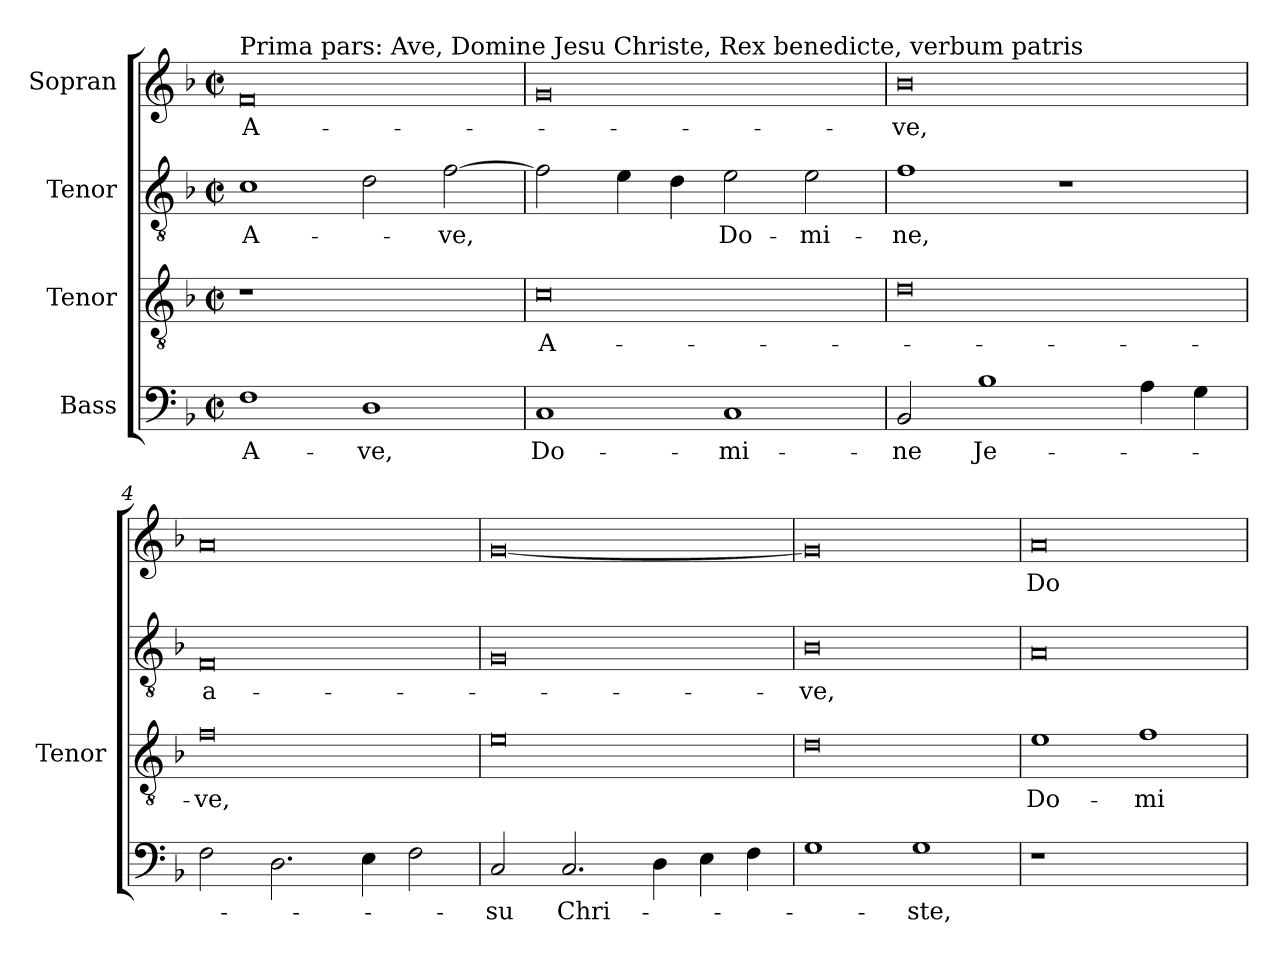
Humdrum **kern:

**kern	**text	**kern	**text	**kern	**text	**kern	**text
*part4	*part4	*part3	*part3	*part2	*part2	*part1	*part1
*staff4	*staff4	*staff3	*staff3	*staff2	*staff2	*staff1	*staff1
*I"Bass	*	*I"Tenor	*	*I"Tenor	*	*I"Sopran	*
*	*	*I'Tenor	*	*	*	*	*
!!LO:PB:g=z
*clefF4	*	*clefGv2	*	*clefGv2	*	*clefG2	*
*	*	*ITrd7c12	*	*ITrd7c12	*	*	*
*k[b-]	*	*k[b-]	*	*k[b-]	*	*k[b-]	*
*F:	*	*F:	*	*F:	*	*F:	*
*M2/2	*	*M2/2	*	*M2/2	*	*M2/2	*
*met(c|)	*	*met(c|)	*	*met(c|)	*	*met(c|)	*
=1	=1	=1	=1	=1	=1	=1	=1
!	!LO:LY:b:color=#000000	!LO:N:vis=1	!	!	!	!	!
!	!	!	!	!	!LO:LY:b:color=#000000	!	!
!	!	!	!	!	!	!LO:TX:a:t=Prima pars&colon; Ave, Domine Jesu Christe, Rex benedicte, verbum patris	!
!	!	!	!	!	!	!	!LO:LY:b:color=#000000
1Fi	A-	1r	.	1Ci	A-	0fi	A-
!	!LO:LY:b:color=#000000	!	!	!	!	!	!
1Di	-ve,	1ryy	.	2Di\	.	.	.
!	!	!	!	!	!LO:LY:b:color=#000000	!	!
.	.	.	.	[>2Fi\	-ve,	.	.
=2	=2	=2	=2	=2	=2	=2	=2
!	!LO:LY:b:color=#000000	!	!	!	!	!	!
!	!	!	!LO:LY:b:color=#000000	!	!	!	!
1Ci	Do-	0Ci	A-	2Fi\]	.	0gi	.
.	.	.	.	4Ei\	.	.	.
.	.	.	.	4Di\	.	.	.
!	!LO:LY:b:color=#000000	!	!	!	!	!	!
!	!	!	!	!	!LO:LY:b:color=#000000	!	!
1Ci	-mi-	.	.	2Ei\	Do-	.	.
!	!	!	!	!	!LO:LY:b:color=#000000	!	!
.	.	.	.	2Ei\	-mi-	.	.
=3	=3	=3	=3	=3	=3	=3	=3
!	!LO:LY:b:color=#000000	!	!	!	!	!	!
!	!	!	!	!	!LO:LY:b:color=#000000	!	!
!	!	!	!	!	!	!	!LO:LY:b:color=#000000
2BB-i/	-ne	0Di	.	1Fi	-ne,	0b-i	-ve,
!	!LO:LY:b:color=#000000	!	!	!	!	!	!
1B-i	Je-	.	.	.	.	.	.
.	.	.	.	1r	.	.	.
4Ai\	.	.	.	.	.	.	.
4Gi\	.	.	.	.	.	.	.
=4	=4	=4	=4	=4	=4	=4	=4
!	!	!	!LO:LY:b:color=#000000	!	!	!	!
!	!	!	!	!	!LO:LY:b:color=#000000	!	!
2Fi\	.	0Fi	-ve,	0FFi	a-	0ai	.
2.Di\	.	.	.	.	.	.	.
4Ei\	.	.	.	.	.	.	.
2Fi\	.	.	.	.	.	.	.
=5	=5	=5	=5	=5	=5	=5	=5
!	!LO:LY:b:color=#000000	!	!	!	!	!	!
2Ci/	-su	0Ei	.	0GGi	.	[<0gi	.
!	!LO:LY:b:color=#000000	!	!	!	!	!	!
2.Ci/	Chri-	.	.	.	.	.	.
4Di\	.	.	.	.	.	.	.
4Ei\	.	.	.	.	.	.	.
4Fi\	.	.	.	.	.	.	.
=6	=6	=6	=6	=6	=6	=6	=6
!	!	!	!	!	!LO:LY:b:color=#000000	!	!
1Gi	.	0Di	.	0BB-i	-ve,	0gi]	.
!	!LO:LY:b:color=#000000	!	!	!	!	!	!
1Gi	-ste,	.	.	.	.	.	.
=7	=7	=7	=7	=7	=7	=7	=7
!LO:N:vis=1	!	!	!	!	!	!	!
!	!	!	!LO:LY:b:color=#000000	!	!	!	!
!	!	!	!	!	!	!	!LO:LY:b:color=#000000
1r	.	1Ei	Do-	0AAi	.	0ai	Do-
!	!	!	!LO:LY:b:color=#000000	!	!	!	!
1ryy	.	1Fi	-mi-	.	.	.	.
=	=	=	=	=	=	=	=
*-	*-	*-	*-	*-	*-	*-	*-
